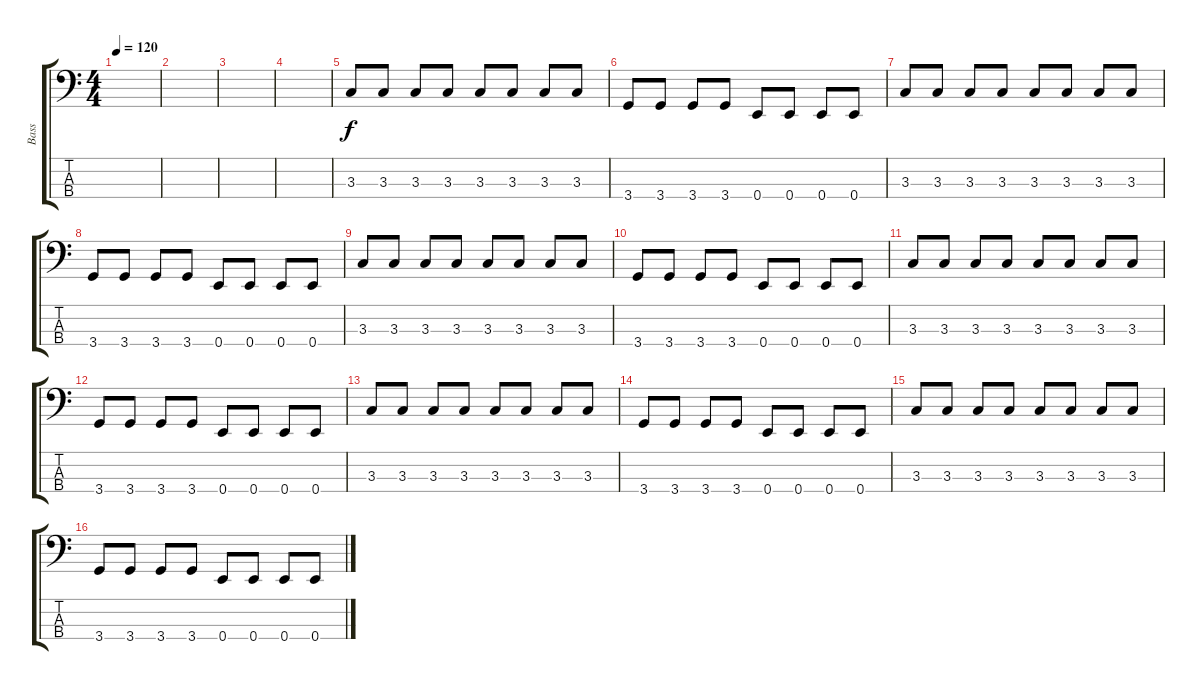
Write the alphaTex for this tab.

\track ("Bass" "Bass") {instrument electricbassfinger}
\staff {score tabs}
\tuning (G2 D2 A1 E1) {hide}
\ts (4 4)
\tempo 120
\clef f4
\ks c
|
|
|
|
3.3.8 3.3.8 3.3.8 3.3.8 3.3.8 3.3.8 3.3.8 3.3.8 |
3.4.8 3.4.8 3.4.8 3.4.8 0.4.8 0.4.8 0.4.8 0.4.8 |
3.3.8 3.3.8 3.3.8 3.3.8 3.3.8 3.3.8 3.3.8 3.3.8 |
3.4.8 3.4.8 3.4.8 3.4.8 0.4.8 0.4.8 0.4.8 0.4.8 |
3.3.8 3.3.8 3.3.8 3.3.8 3.3.8 3.3.8 3.3.8 3.3.8 |
3.4.8 3.4.8 3.4.8 3.4.8 0.4.8 0.4.8 0.4.8 0.4.8 |
3.3.8 3.3.8 3.3.8 3.3.8 3.3.8 3.3.8 3.3.8 3.3.8 |
3.4.8 3.4.8 3.4.8 3.4.8 0.4.8 0.4.8 0.4.8 0.4.8 |
3.3.8 3.3.8 3.3.8 3.3.8 3.3.8 3.3.8 3.3.8 3.3.8 |
3.4.8 3.4.8 3.4.8 3.4.8 0.4.8 0.4.8 0.4.8 0.4.8 |
3.3.8 3.3.8 3.3.8 3.3.8 3.3.8 3.3.8 3.3.8 3.3.8 |
3.4.8 3.4.8 3.4.8 3.4.8 0.4.8 0.4.8 0.4.8 0.4.8
